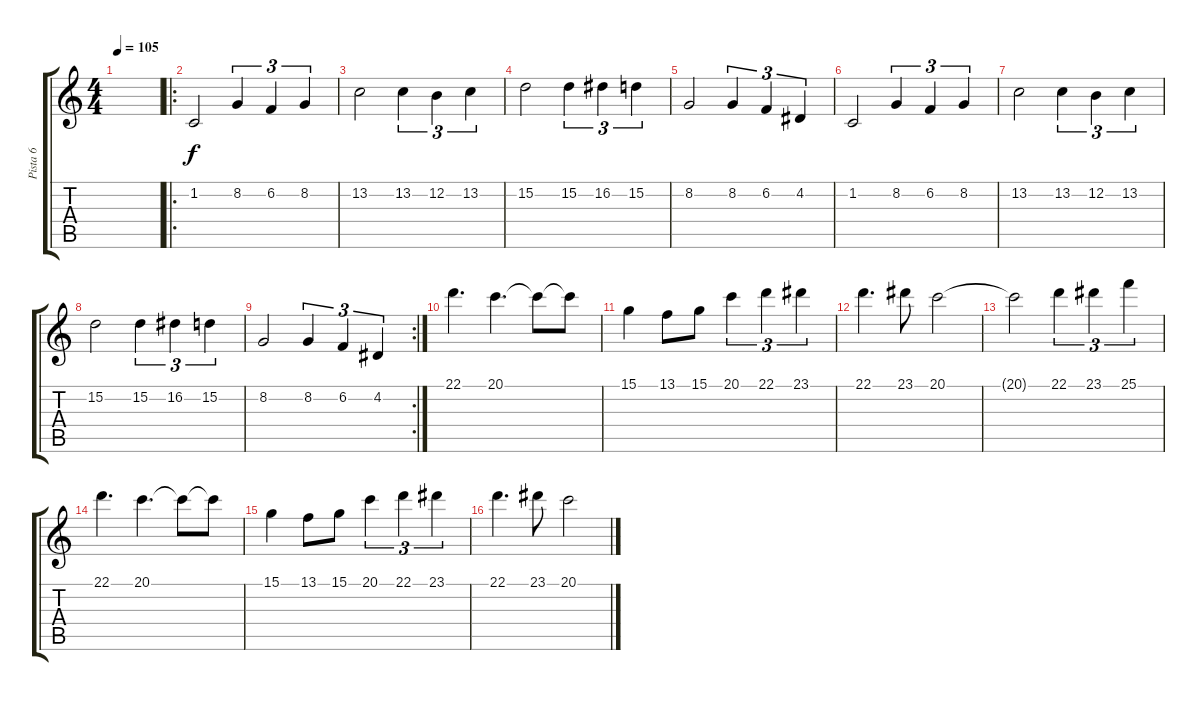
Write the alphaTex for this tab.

\track ("Pista 6" "Pista 6") {instrument lead1square}
\staff {score tabs}
\tuning (E4 B3 G3 D3 A2 E2) {hide}
\ts (4 4)
\tempo 105
\clef g2
\ks c
|
\ro
1.2.2 8.2.4{tu (3 2)} 6.2.4{tu (3 2)} 8.2.4{tu (3 2)} |
13.2.2 13.2.4{tu (3 2)} 12.2.4{tu (3 2)} 13.2.4{tu (3 2)} |
15.2.2 15.2.4{tu (3 2)} 16.2.4{tu (3 2)} 15.2.4{tu (3 2)} |
8.2.2 8.2.4{tu (3 2)} 6.2.4{tu (3 2)} 4.2.4{tu (3 2)} |
1.2.2 8.2.4{tu (3 2)} 6.2.4{tu (3 2)} 8.2.4{tu (3 2)} |
13.2.2 13.2.4{tu (3 2)} 12.2.4{tu (3 2)} 13.2.4{tu (3 2)} |
15.2.2 15.2.4{tu (3 2)} 16.2.4{tu (3 2)} 15.2.4{tu (3 2)} |
\rc 2
8.2.2 8.2.4{tu (3 2)} 6.2.4{tu (3 2)} 4.2.4{tu (3 2)} |
22.1.4{d} 20.1.4{d} 20.1{t}.8 20.1{t}.8 |
15.1.4 13.1.8 15.1.8 20.1.4{tu (3 2)} 22.1.4{tu (3 2)} 23.1.4{tu (3 2)} |
22.1.4{d} 23.1.8 20.1.2 |
20.1{t}.2 22.1.4{tu (3 2)} 23.1.4{tu (3 2)} 25.1.4{tu (3 2)} |
22.1.4{d} 20.1.4{d} 20.1{t}.8 20.1{t}.8 |
15.1.4 13.1.8 15.1.8 20.1.4{tu (3 2)} 22.1.4{tu (3 2)} 23.1.4{tu (3 2)} |
22.1.4{d} 23.1.8 20.1.2
